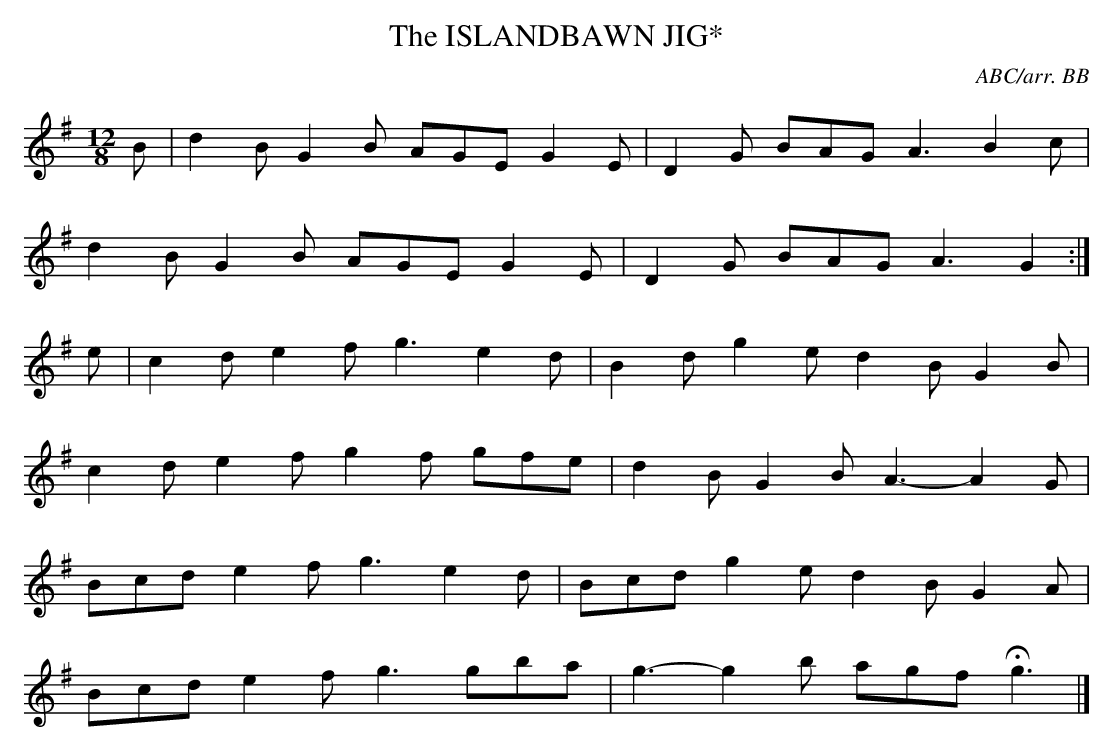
X:1
T:ISLANDBAWN JIG*, The
C:ABC/arr. BB
Malbay. Willie's father Gilbert was from there.
M:12/8
L:1/8
K:G
B|d2B G2B AGE G2E|D2G BAG A3 B2c|
d2B G2B AGE G2E|D2G BAG A3 G2 :|
e|c2d e2f g3 e2d|B2d g2e d2B G2B|
c2d e2f g2f gfe|d2B G2B A3- A2G|
Bcd e2f g3 e2d|Bcd g2e d2B G2A|
Bcd e2f g3 gba|g3- g2b agf Hg3|]
